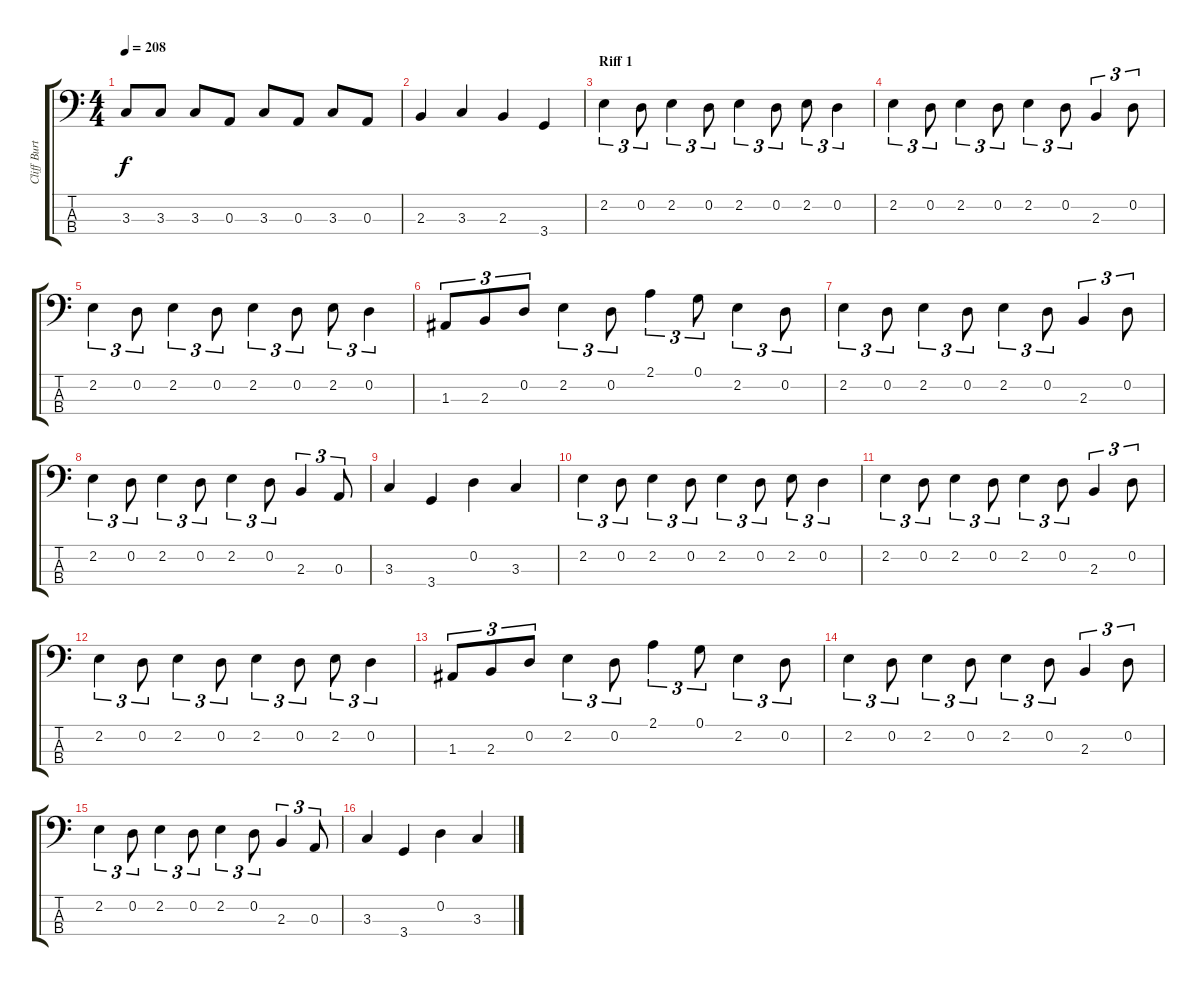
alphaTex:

\track ("Cliff Burton (Bass)" "Cliff Burt") {instrument electricbassfinger}
\staff {score tabs}
\tuning (G2 D2 A1 E1) {hide}
\ts (4 4)
\tempo 208
\clef f4
\ks c
3.3.8{dy f} 3.3.8 3.3.8 0.3.8 3.3.8 0.3.8 3.3.8 0.3.8 |
2.3.4 3.3.4 2.3.4 3.4.4 |
\section ("" "Riff 1")
2.2.4{tu (3 2)} 0.2.8{tu (3 2)} 2.2.4{tu (3 2)} 0.2.8{tu (3 2)} 2.2.4{tu (3 2)} 0.2.8{tu (3 2)} 2.2.8{tu (3 2)} 0.2.4{tu (3 2)} |
2.2.4{tu (3 2)} 0.2.8{tu (3 2)} 2.2.4{tu (3 2)} 0.2.8{tu (3 2)} 2.2.4{tu (3 2)} 0.2.8{tu (3 2)} 2.3.4{tu (3 2)} 0.2.8{tu (3 2)} |
2.2.4{tu (3 2)} 0.2.8{tu (3 2)} 2.2.4{tu (3 2)} 0.2.8{tu (3 2)} 2.2.4{tu (3 2)} 0.2.8{tu (3 2)} 2.2.8{tu (3 2)} 0.2.4{tu (3 2)} |
1.3.8{tu (3 2)} 2.3.8{tu (3 2)} 0.2.8{tu (3 2)} 2.2.4{tu (3 2)} 0.2.8{tu (3 2)} 2.1.4{tu (3 2)} 0.1.8{tu (3 2)} 2.2.4{tu (3 2)} 0.2.8{tu (3 2)} |
2.2.4{tu (3 2)} 0.2.8{tu (3 2)} 2.2.4{tu (3 2)} 0.2.8{tu (3 2)} 2.2.4{tu (3 2)} 0.2.8{tu (3 2)} 2.3.4{tu (3 2)} 0.2.8{tu (3 2)} |
2.2.4{tu (3 2)} 0.2.8{tu (3 2)} 2.2.4{tu (3 2)} 0.2.8{tu (3 2)} 2.2.4{tu (3 2)} 0.2.8{tu (3 2)} 2.3.4{tu (3 2)} 0.3.8{tu (3 2)} |
3.3.4 3.4.4 0.2.4 3.3.4 |
2.2.4{tu (3 2)} 0.2.8{tu (3 2)} 2.2.4{tu (3 2)} 0.2.8{tu (3 2)} 2.2.4{tu (3 2)} 0.2.8{tu (3 2)} 2.2.8{tu (3 2)} 0.2.4{tu (3 2)} |
2.2.4{tu (3 2)} 0.2.8{tu (3 2)} 2.2.4{tu (3 2)} 0.2.8{tu (3 2)} 2.2.4{tu (3 2)} 0.2.8{tu (3 2)} 2.3.4{tu (3 2)} 0.2.8{tu (3 2)} |
2.2.4{tu (3 2)} 0.2.8{tu (3 2)} 2.2.4{tu (3 2)} 0.2.8{tu (3 2)} 2.2.4{tu (3 2)} 0.2.8{tu (3 2)} 2.2.8{tu (3 2)} 0.2.4{tu (3 2)} |
1.3.8{tu (3 2)} 2.3.8{tu (3 2)} 0.2.8{tu (3 2)} 2.2.4{tu (3 2)} 0.2.8{tu (3 2)} 2.1.4{tu (3 2)} 0.1.8{tu (3 2)} 2.2.4{tu (3 2)} 0.2.8{tu (3 2)} |
2.2.4{tu (3 2)} 0.2.8{tu (3 2)} 2.2.4{tu (3 2)} 0.2.8{tu (3 2)} 2.2.4{tu (3 2)} 0.2.8{tu (3 2)} 2.3.4{tu (3 2)} 0.2.8{tu (3 2)} |
2.2.4{tu (3 2)} 0.2.8{tu (3 2)} 2.2.4{tu (3 2)} 0.2.8{tu (3 2)} 2.2.4{tu (3 2)} 0.2.8{tu (3 2)} 2.3.4{tu (3 2)} 0.3.8{tu (3 2)} |
3.3.4 3.4.4 0.2.4 3.3.4
